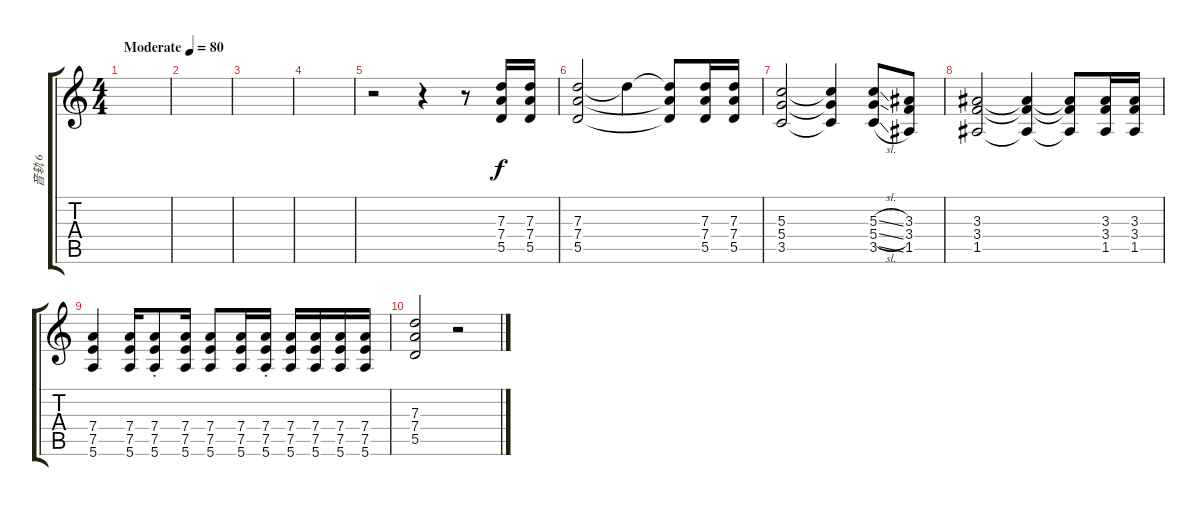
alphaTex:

\track ("音轨 6" "音轨 6") {instrument distortionguitar}
\staff {score tabs}
\tuning (E4 B3 G3 D3 A2 E2) {hide}
\ts (4 4)
\tempo (80 "Moderate")
\clef g2
\ks c
|
|
|
|
r.2 r.4 r.8 (7.3 7.4 5.5).16 (7.3 7.4 5.5).16 |
(7.3 7.4 5.5).2 7.3{t}.4 (7.3{t} 7.4{t} 5.5{t}).8 (7.3 7.4 5.5).16 (7.3 7.4 5.5).16 |
(5.3 5.4 3.5).2 (5.3{t} 5.4{t} 3.5{t}).4 (5.3{sl} 5.4{sl} 3.5{sl}).8 (3.3 3.4 1.5).8 |
(3.3 3.4 1.5).2 (3.3{t} 3.4{t} 1.5{t}).4 (3.3{t} 3.4{t} 1.5{t}).8 (3.3 3.4 1.5).16 (3.3 3.4 1.5).16 |
(7.4 7.5 5.6).4 (7.4 7.5 5.6).16 (7.4{st} 7.5{st} 5.6{st}).8 (7.4 7.5 5.6).16 (7.4 7.5 5.6).8 (7.4 7.5 5.6).16 (7.4{st} 7.5{st} 5.6{st}).16 (7.4 7.5 5.6).16 (7.4 7.5 5.6).16 (7.4 7.5 5.6).16 (7.4 7.5 5.6).16 |
(7.3 7.4 5.5).2 r.2
